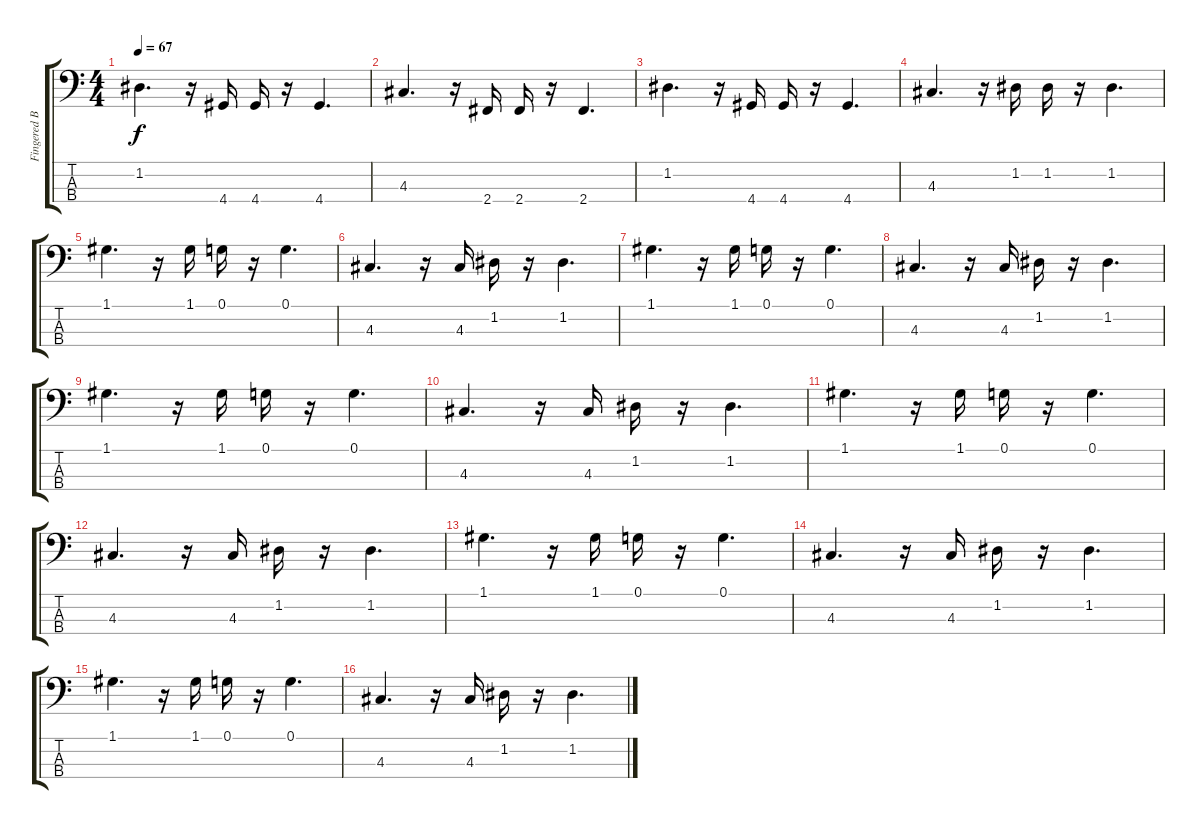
\track ("Fingered Bass" "Fingered B") {instrument electricbassfinger}
\staff {score tabs}
\tuning (G2 D2 A1 E1) {hide}
\ts (4 4)
\tempo 67
\clef f4
\ks c
1.2.4{d dy f} r.16 4.4.16 4.4.16 r.16 4.4.4{d} |
4.3.4{d} r.16 2.4.16 2.4.16 r.16 2.4.4{d} |
1.2.4{d} r.16 4.4.16 4.4.16 r.16 4.4.4{d} |
4.3.4{d} r.16 1.2.16 1.2.16 r.16 1.2.4{d} |
1.1.4{d} r.16 1.1.16 0.1.16 r.16 0.1.4{d} |
4.3.4{d} r.16 4.3.16 1.2.16 r.16 1.2.4{d} |
1.1.4{d} r.16 1.1.16 0.1.16 r.16 0.1.4{d} |
4.3.4{d} r.16 4.3.16 1.2.16 r.16 1.2.4{d} |
1.1.4{d} r.16 1.1.16 0.1.16 r.16 0.1.4{d} |
4.3.4{d} r.16 4.3.16 1.2.16 r.16 1.2.4{d} |
1.1.4{d} r.16 1.1.16 0.1.16 r.16 0.1.4{d} |
4.3.4{d} r.16 4.3.16 1.2.16 r.16 1.2.4{d} |
1.1.4{d} r.16 1.1.16 0.1.16 r.16 0.1.4{d} |
4.3.4{d} r.16 4.3.16 1.2.16 r.16 1.2.4{d} |
1.1.4{d} r.16 1.1.16 0.1.16 r.16 0.1.4{d} |
4.3.4{d} r.16 4.3.16 1.2.16 r.16 1.2.4{d}
